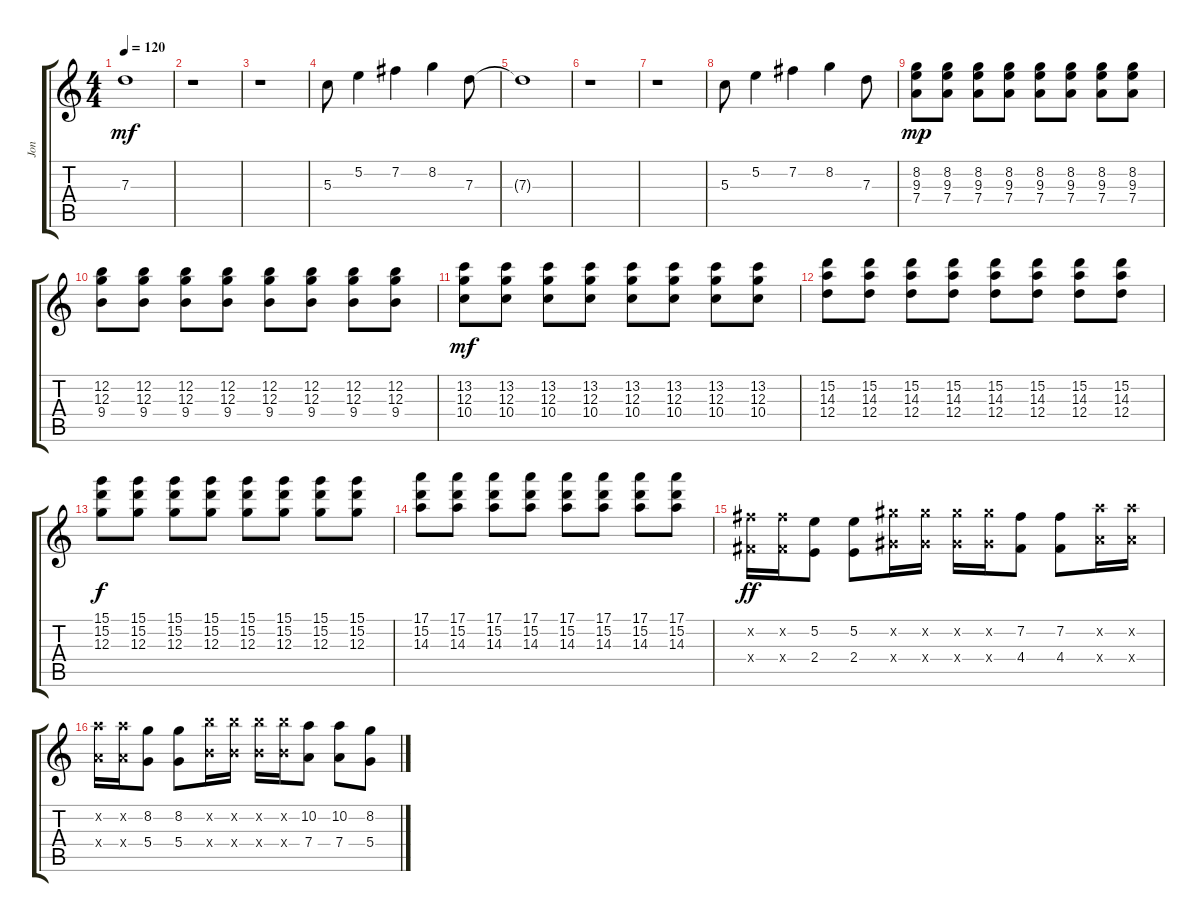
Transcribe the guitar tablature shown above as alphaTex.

\track ("Jon" "Jon") {instrument overdrivenguitar}
\staff {score tabs}
\tuning (E4 B3 G3 D3 A2 E2) {hide}
\ts (4 4)
\tempo 120
\clef g2
\ks c
7.3{t}.1{dy mf} |
r.1 |
r.1 |
5.3.8 5.2.4 7.2.4 8.2.4 7.3.8 |
7.3{t}.1 |
r.1 |
r.1 |
5.3.8 5.2.4 7.2.4 8.2.4 7.3.8 |
(8.2 9.3 7.4).8{dy mp} (8.2 9.3 7.4).8 (8.2 9.3 7.4).8 (8.2 9.3 7.4).8 (8.2 9.3 7.4).8 (8.2 9.3 7.4).8 (8.2 9.3 7.4).8 (8.2 9.3 7.4).8 |
(12.2 12.3 9.4).8 (12.2 12.3 9.4).8 (12.2 12.3 9.4).8 (12.2 12.3 9.4).8 (12.2 12.3 9.4).8 (12.2 12.3 9.4).8 (12.2 12.3 9.4).8 (12.2 12.3 9.4).8 |
(13.2 12.3 10.4).8{dy mf} (13.2 12.3 10.4).8 (13.2 12.3 10.4).8 (13.2 12.3 10.4).8 (13.2 12.3 10.4).8 (13.2 12.3 10.4).8 (13.2 12.3 10.4).8 (13.2 12.3 10.4).8 |
(15.2 14.3 12.4).8 (15.2 14.3 12.4).8 (15.2 14.3 12.4).8 (15.2 14.3 12.4).8 (15.2 14.3 12.4).8 (15.2 14.3 12.4).8 (15.2 14.3 12.4).8 (15.2 14.3 12.4).8 |
(15.1 15.2 12.3).8{dy f} (15.1 15.2 12.3).8 (15.1 15.2 12.3).8 (15.1 15.2 12.3).8 (15.1 15.2 12.3).8 (15.1 15.2 12.3).8 (15.1 15.2 12.3).8 (15.1 15.2 12.3).8 |
(17.1 15.2 14.3).8 (17.1 15.2 14.3).8 (17.1 15.2 14.3).8 (17.1 15.2 14.3).8 (17.1 15.2 14.3).8 (17.1 15.2 14.3).8 (17.1 15.2 14.3).8 (17.1 15.2 14.3).8 |
(7.2{x} 4.4{x}).16{dy ff} (7.2{x} 4.4{x}).16 (5.2 2.4).8 (5.2 2.4).8 (9.2{x} 6.4{x}).16 (9.2{x} 6.4{x}).16 (9.2{x} 6.4{x}).16 (9.2{x} 6.4{x}).16 (7.2 4.4).8 (7.2 4.4).8 (10.2{x} 7.4{x}).16 (10.2{x} 7.4{x}).16 |
(10.2{x} 7.4{x}).16 (10.2{x} 7.4{x}).16 (8.2 5.4).8 (8.2 5.4).8 (12.2{x} 9.4{x}).16 (12.2{x} 9.4{x}).16 (12.2{x} 9.4{x}).16 (12.2{x} 9.4{x}).16 (10.2 7.4).8 (10.2 7.4).8 (8.2 5.4).8
